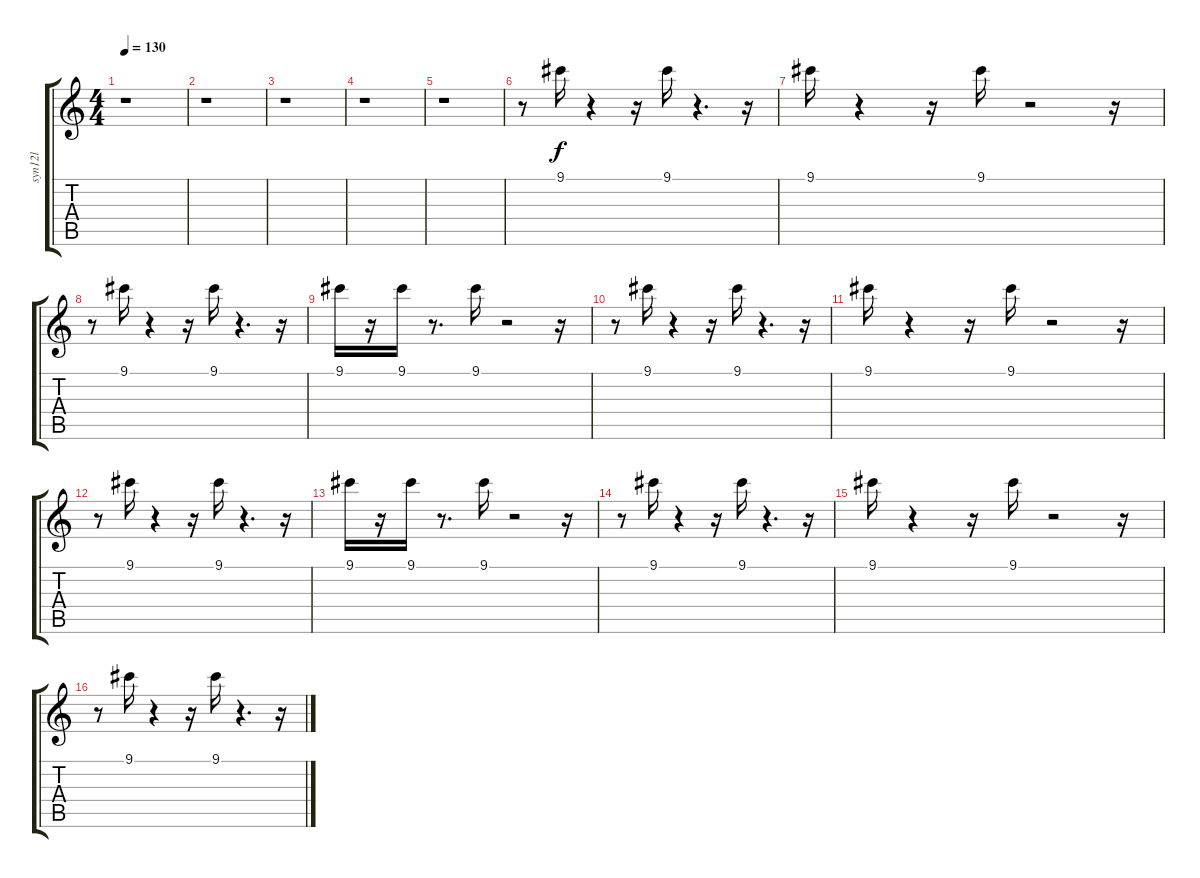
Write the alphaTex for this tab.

\track ("syn12l              " "syn12l    ") {instrument acousticguitarnylon}
\staff {score tabs}
\tuning (E4 B3 G3 D3 A2 E2) {hide}
\ts (4 4)
\tempo 130
\clef g2
\ks c
r.1{dy f instrument acousticguitarnylon} |
r.1 |
r.1 |
r.1 |
r.1 |
r.8 9.1.16 r.4 r.16 9.1.16 r.4{d} r.16 |
9.1.16 r.4 r.16 9.1.16 r.2 r.16 |
r.8 9.1.16 r.4 r.16 9.1.16 r.4{d} r.16 |
9.1.16 r.16 9.1.16 r.8{d} 9.1.16 r.2 r.16 |
r.8 9.1.16 r.4 r.16 9.1.16 r.4{d} r.16 |
9.1.16 r.4 r.16 9.1.16 r.2 r.16 |
r.8 9.1.16 r.4 r.16 9.1.16 r.4{d} r.16 |
9.1.16 r.16 9.1.16 r.8{d} 9.1.16 r.2 r.16 |
r.8 9.1.16 r.4 r.16 9.1.16 r.4{d} r.16 |
9.1.16 r.4 r.16 9.1.16 r.2 r.16 |
r.8 9.1.16 r.4 r.16 9.1.16 r.4{d} r.16
